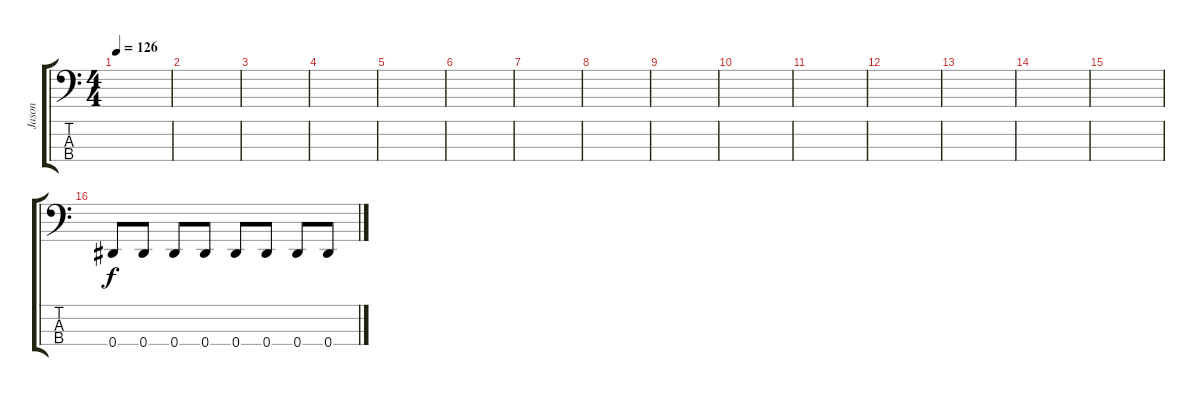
\track ("Jason" "Jason") {instrument electricbasspick}
\staff {score tabs}
\tuning (Gb2 Db2 Ab1 Eb1) {hide}
\ts (4 4)
\tempo 126
\clef f4
\ks c
|
|
|
|
|
|
|
|
|
|
|
|
|
|
|
0.4.8 0.4.8 0.4.8 0.4.8 0.4.8 0.4.8 0.4.8 0.4.8
